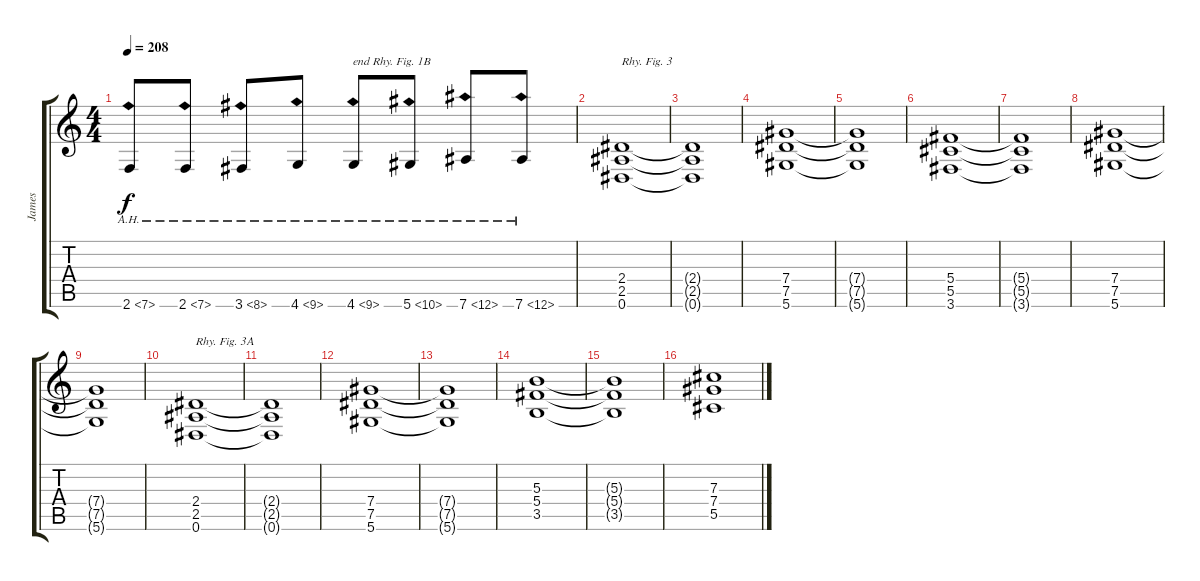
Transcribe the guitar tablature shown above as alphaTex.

\track ("James" "James") {instrument distortionguitar}
\staff {score tabs}
\tuning (Eb4 Bb3 Gb3 Db3 Ab2 Eb2) {hide}
\ts (4 4)
\tempo 208
\clef g2
\ks c
2.6{ah 5}.8{dy f} 2.6{ah 5}.8 3.6{ah 5}.8 4.6{ah 5}.8 4.6{ah 5}.8{txt "end Rhy. Fig. 1B"} 5.6{ah 5}.8 7.6{ah 5}.8 7.6{ah 5}.8 |
(2.4 2.5 0.6).1{txt "Rhy. Fig. 3"} |
(2.4{t} 2.5{t} 0.6{t}).1 |
(7.4 7.5 5.6).1 |
(7.4{t} 7.5{t} 5.6{t}).1 |
(5.4 5.5 3.6).1 |
(5.4{t} 5.5{t} 3.6{t}).1 |
(7.4 7.5 5.6).1 |
(7.4{t} 7.5{t} 5.6{t}).1 |
(2.4 2.5 0.6).1{txt "Rhy. Fig. 3A"} |
(2.4{t} 2.5{t} 0.6{t}).1 |
(7.4 7.5 5.6).1 |
(7.4{t} 7.5{t} 5.6{t}).1 |
(5.3 5.4 3.5).1 |
(5.3{t} 5.4{t} 3.5{t}).1 |
(7.3 7.4 5.5).1
